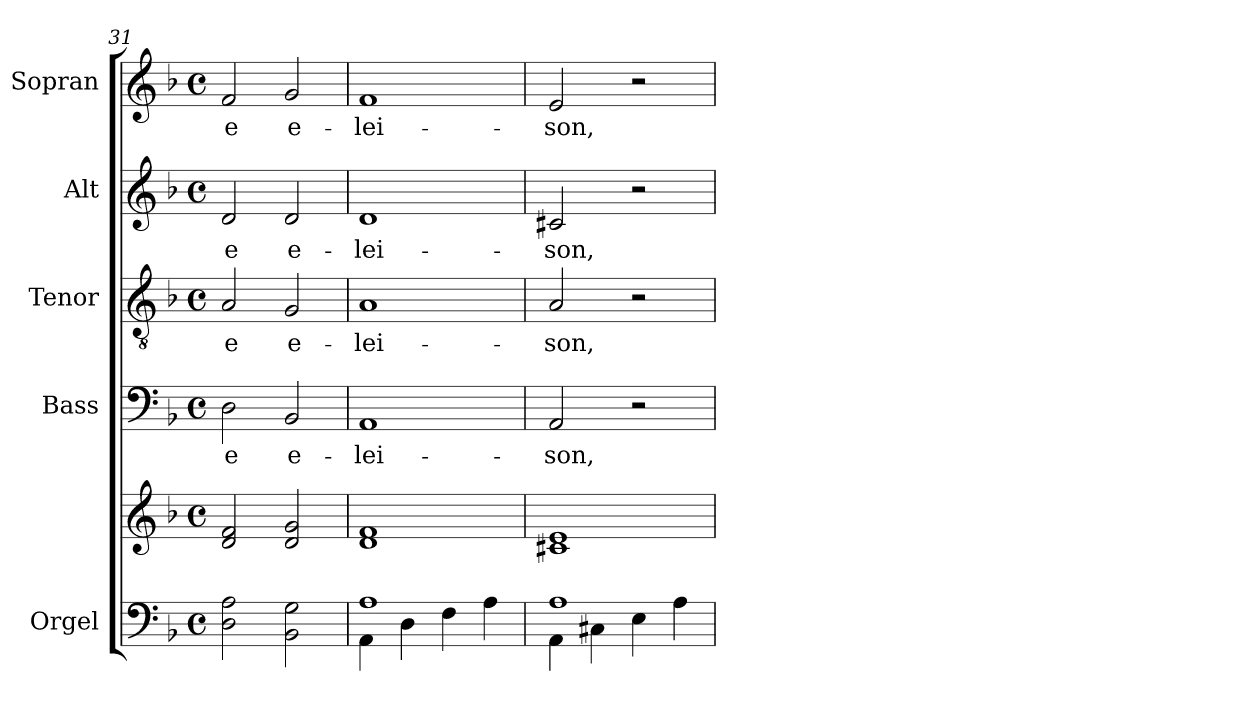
**kern	**kern	**kern	**text	**kern	**text	**kern	**text	**kern	**text
*part5	*part5	*part4	*part4	*part3	*part3	*part2	*part2	*part1	*part1
*staff6	*staff5	*staff4	*staff4	*staff3	*staff3	*staff2	*staff2	*staff1	*staff1
*I"Orgel	*	*I"Bass	*	*I"Tenor	*	*I"Alt	*	*I"Sopran	*
*I'Org.	*	*I'B.	*	*I'T.	*	*I'A.	*	*I'S.	*
*clefF4	*clefG2	*clefF4	*	*clefGv2	*	*clefG2	*	*clefG2	*
*k[b-]	*k[b-]	*k[b-]	*	*k[b-]	*	*k[b-]	*	*k[b-]	*
*F:	*F:	*F:	*	*F:	*	*F:	*	*F:	*
*M4/4	*M4/4	*M4/4	*	*M4/4	*	*M4/4	*	*M4/4	*
*met(c)	*met(c)	*met(c)	*	*met(c)	*	*met(c)	*	*met(c)	*
=31	=31	=31	=31	=31	=31	=31	=31	=31	=31
2D\ 2A\	2d/ 2f/	2D\	-e	2A/	-e	2d/	-e	2f/	-e
2BB-\ 2G\	2d/ 2g/	2BB-/	e-	2G/	e-	2d/	e-	2g/	e-
=32	=32	=32	=32	=32	=32	=32	=32	=32	=32
*^	*	*	*	*	*	*	*	*	*
1A	4AA\	1d 1f	1AA	-lei-	1A	-lei-	1d	-lei-	1f	-lei-
.	4D\	.	.	.	.	.	.	.	.	.
.	4F\	.	.	.	.	.	.	.	.	.
.	4A\	.	.	.	.	.	.	.	.	.
=33	=33	=33	=33	=33	=33	=33	=33	=33	=33	=33
1A	4AA\	1c#X 1e	2AA/	-son,	2A/	-son,	2c#X/	-son,	2e/	-son,
.	4C#X\	.	.	.	.	.	.	.	.	.
.	4E\	.	2r	.	2r	.	2r	.	2r	.
.	4A\	.	.	.	.	.	.	.	.	.
*v	*v	*	*	*	*	*	*	*	*	*
=	=	=	=	=	=	=	=	=	=
*-	*-	*-	*-	*-	*-	*-	*-	*-	*-
